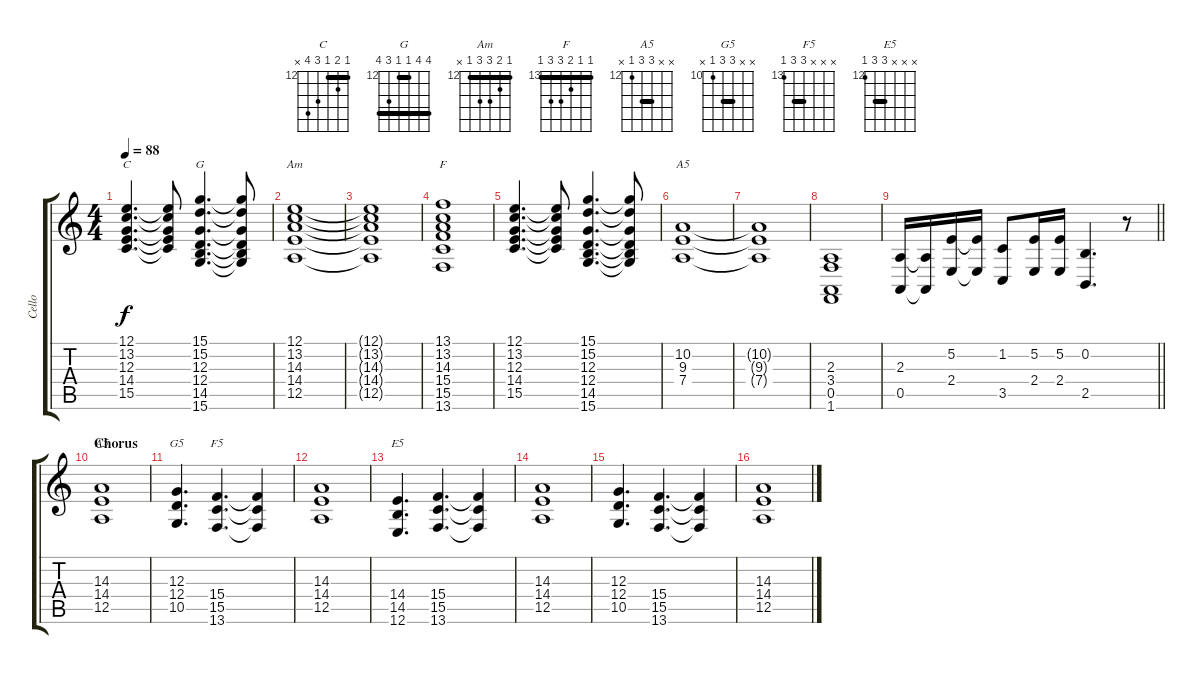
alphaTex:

\track ("Cello" "Cello") {instrument cello}
\staff {score tabs}
\tuning (E4 B3 G3 D3 A2 E2) {hide}
\chord ("C" 12 13 12 14 15 x) {firstfret 12 barre 12}
\chord ("G" 15 15 12 12 14 15) {firstfret 12 barre (12 15)}
\chord ("Am" 12 13 14 14 12 x) {firstfret 12 barre 12}
\chord ("F" 13 13 14 15 15 13) {firstfret 13 barre 13}
\chord ("A5" x 10 9 7 x x) {firstfret 7}
\chord ("A5" x x 14 14 12 x) {firstfret 12 barre 14}
\chord ("G5" x x 12 12 10 x) {firstfret 10 barre 12}
\chord ("F5" x x x 15 15 13) {firstfret 13 barre 15}
\chord ("E5" x x x 14 14 12) {firstfret 12 barre 14}
\ts (4 4)
\tempo 88
\clef g2
\ks c
(12.1 13.2 12.3 14.4 15.5).4{d ch "C" dy f} (12.1{t} 13.2{t} 12.3{t} 14.4{t} 15.5{t}).8 (15.1 15.2 12.3 12.4 14.5 15.6).4{d ch "G"} (15.1{t} 15.2{t} 12.3{t} 12.4{t} 14.5{t} 15.6{t}).8 |
(12.1 13.2 14.3 14.4 12.5).1{ch "Am" volume 9} |
(12.1{t} 13.2{t} 14.3{t} 14.4{t} 12.5{t}).1 |
(13.1 13.2 14.3 15.4 15.5 13.6).1{ch "F"} |
(12.1 13.2 12.3 14.4 15.5).4{d} (12.1{t} 13.2{t} 12.3{t} 14.4{t} 15.5{t}).8 (15.1 15.2 12.3 12.4 14.5 15.6).4{d} (15.1{t} 15.2{t} 12.3{t} 12.4{t} 14.5{t} 15.6{t}).8 |
(10.2 9.3 7.4).1{ch "A5"} |
(10.2{t} 9.3{t} 7.4{t}).1 |
(2.3 3.4 0.5 1.6).1 |
\barLineRight lightlight
(2.3 0.5).16 (2.3{t} 0.5{t}).16 (5.2 2.4).16 (5.2{t} 2.4{t}).16 (1.2 3.5).8 (5.2 2.4).16 (5.2 2.4).16 (0.2 2.5).4{d} r.8 |
\section ("" "Chorus")
(14.3 14.4 12.5).1{ch "A5" volume 13} |
(12.3 12.4 10.5).4{d ch "G5"} (15.4 15.5 13.6).4{d ch "F5"} (15.4{t} 15.5{t} 13.6{t}).4 |
(14.3 14.4 12.5).1{volume 13} |
(14.4 14.5 12.6).4{d ch "E5"} (15.4 15.5 13.6).4{d} (15.4{t} 15.5{t} 13.6{t}).4 |
(14.3 14.4 12.5).1{volume 13} |
(12.3 12.4 10.5).4{d} (15.4 15.5 13.6).4{d} (15.4{t} 15.5{t} 13.6{t}).4 |
(14.3 14.4 12.5).1{volume 13}
